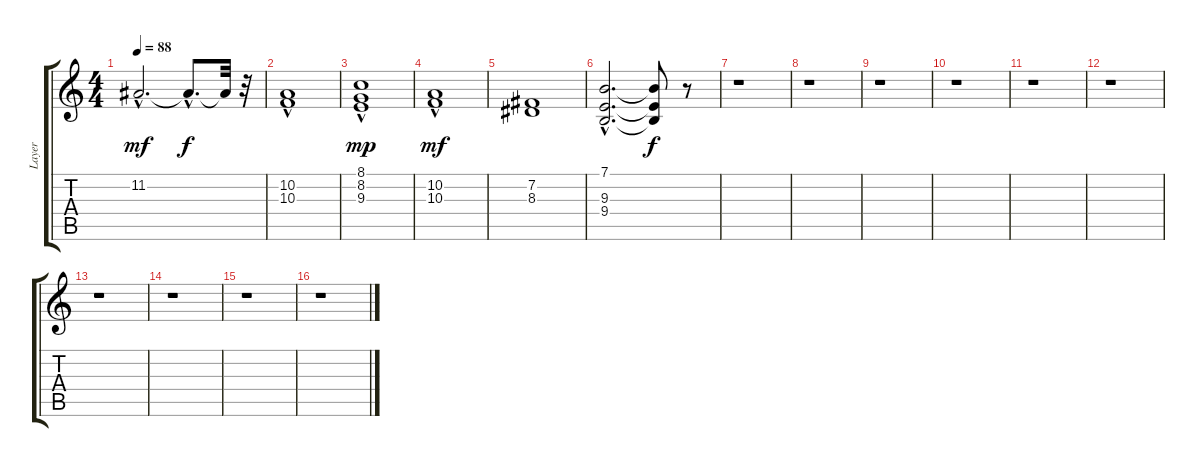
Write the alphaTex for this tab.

\track ("Layer   " "Layer   ") {instrument stringensemble2}
\staff {score tabs}
\tuning (E4 B3 G3 D3 A2 E2) {hide}
\ts (4 4)
\tempo 88
\clef g2
\ks c
11.2{hac}.2{d dy mf} 11.2{hac t}.8{d dy f} 11.2{t}.32 r.32 |
(10.2 10.3{hac}).1 |
(8.1 8.2 9.3{hac}).1{dy mp} |
(10.2 10.3{hac}).1{dy mf} |
(7.2 8.3).1 |
(7.1{hac} 9.3{hac} 9.4{hac}).2{d} (7.1{t} 9.3{t} 9.4{t}).8{dy f} r.8 |
r.1 |
r.1 |
r.1 |
r.1 |
r.1 |
r.1 |
r.1 |
r.1 |
r.1 |
r.1
